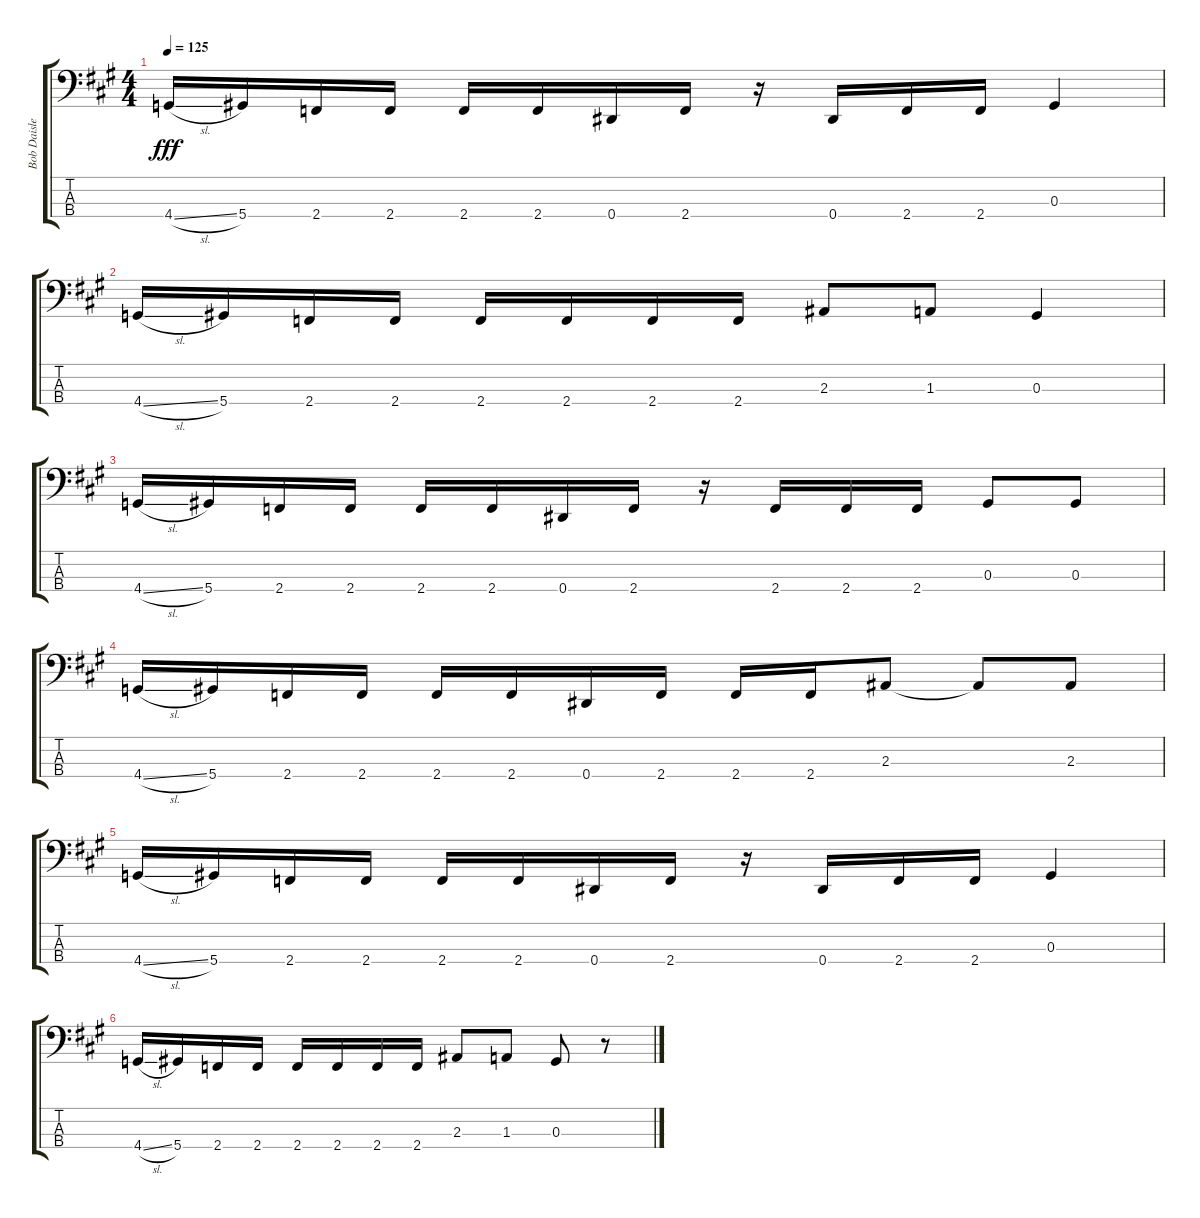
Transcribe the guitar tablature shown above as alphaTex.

\track ("Bob Daisley - Bass" "Bob Daisle") {instrument electricbasspick}
\staff {score tabs}
\tuning (Gb2 Db2 Ab1 Eb1) {hide}
\ts (4 4)
\tempo 125
\clef f4
\ks a
4.4{sl}.16{dy fff} 5.4.16 2.4.16 2.4.16 2.4.16 2.4.16 0.4.16 2.4.16 r.16 0.4.16 2.4.16 2.4.16 0.3.4 |
4.4{sl}.16 5.4.16 2.4.16 2.4.16 2.4.16 2.4.16 2.4.16 2.4.16 2.3.8 1.3.8 0.3.4 |
4.4{sl}.16 5.4.16 2.4.16 2.4.16 2.4.16 2.4.16 0.4.16 2.4.16 r.16 2.4.16 2.4.16 2.4.16 0.3.8 0.3.8 |
4.4{sl}.16 5.4.16 2.4.16 2.4.16 2.4.16 2.4.16 0.4.16 2.4.16 2.4.16 2.4.16 2.3.8 2.3{t}.8 2.3.8 |
4.4{sl}.16 5.4.16 2.4.16 2.4.16 2.4.16 2.4.16 0.4.16 2.4.16 r.16 0.4.16 2.4.16 2.4.16 0.3.4 |
4.4{sl}.16 5.4.16 2.4.16 2.4.16 2.4.16 2.4.16 2.4.16 2.4.16 2.3.8 1.3.8 0.3.8 r.8
